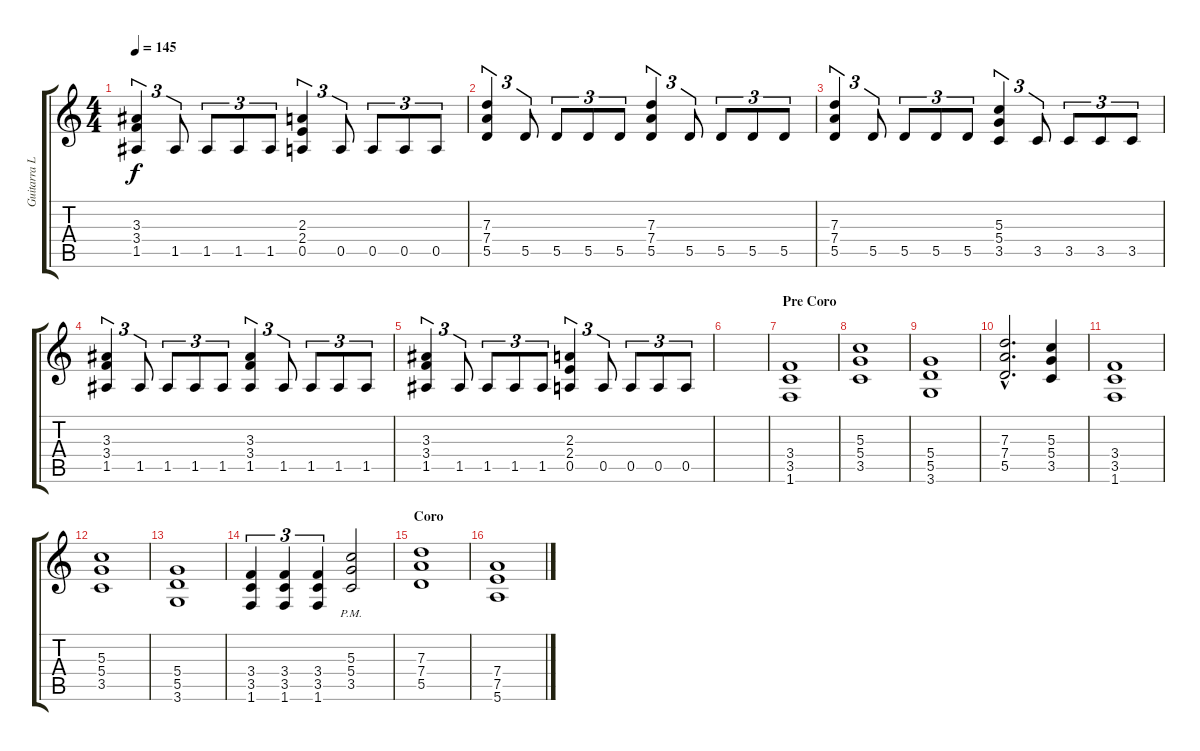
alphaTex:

\track ("Guitarra Lider" "Guitarra L") {instrument distortionguitar}
\staff {score tabs}
\tuning (E4 B3 G3 D3 A2 E2) {hide}
\ts (4 4)
\tempo 145
\clef g2
\ks c
(3.3 3.4 1.5).4{tu (3 2) dy f volume 16 instrument distortionguitar} 1.5.8{tu (3 2)} 1.5.8{tu (3 2)} 1.5.8{tu (3 2)} 1.5.8{tu (3 2)} (2.3 2.4 0.5).4{tu (3 2)} 0.5.8{tu (3 2)} 0.5.8{tu (3 2)} 0.5.8{tu (3 2)} 0.5.8{tu (3 2)} |
(7.3 7.4 5.5).4{tu (3 2) volume 16 instrument distortionguitar} 5.5.8{tu (3 2)} 5.5.8{tu (3 2)} 5.5.8{tu (3 2)} 5.5.8{tu (3 2)} (7.3 7.4 5.5).4{tu (3 2)} 5.5.8{tu (3 2)} 5.5.8{tu (3 2)} 5.5.8{tu (3 2)} 5.5.8{tu (3 2)} |
(7.3 7.4 5.5).4{tu (3 2) volume 16 instrument distortionguitar} 5.5.8{tu (3 2)} 5.5.8{tu (3 2)} 5.5.8{tu (3 2)} 5.5.8{tu (3 2)} (5.3 5.4 3.5).4{tu (3 2)} 3.5.8{tu (3 2)} 3.5.8{tu (3 2)} 3.5.8{tu (3 2)} 3.5.8{tu (3 2)} |
(3.3 3.4 1.5).4{tu (3 2) volume 16 instrument distortionguitar} 1.5.8{tu (3 2)} 1.5.8{tu (3 2)} 1.5.8{tu (3 2)} 1.5.8{tu (3 2)} (3.3 3.4 1.5).4{tu (3 2)} 1.5.8{tu (3 2)} 1.5.8{tu (3 2)} 1.5.8{tu (3 2)} 1.5.8{tu (3 2)} |
(3.3 3.4 1.5).4{tu (3 2) volume 16 instrument distortionguitar} 1.5.8{tu (3 2)} 1.5.8{tu (3 2)} 1.5.8{tu (3 2)} 1.5.8{tu (3 2)} (2.3 2.4 0.5).4{tu (3 2)} 0.5.8{tu (3 2)} 0.5.8{tu (3 2)} 0.5.8{tu (3 2)} 0.5.8{tu (3 2)} |
|
\section ("" "Pre Coro")
(3.4 3.5 1.6).1 |
(5.3 5.4 3.5).1 |
(5.4 5.5 3.6).1 |
(7.3{hac} 7.4{hac} 5.5{hac}).2{d} (5.3 5.4 3.5).4 |
(3.4 3.5 1.6).1 |
(5.3 5.4 3.5).1 |
(5.4 5.5 3.6).1 |
(3.4 3.5 1.6).4{tu (3 2)} (3.4 3.5 1.6).4{tu (3 2)} (3.4 3.5 1.6).4{tu (3 2)} (5.3{pm} 5.4{pm} 3.5{pm}).2 |
\section ("" "Coro")
(7.3 7.4 5.5).1 |
(7.4 7.5 5.6).1
